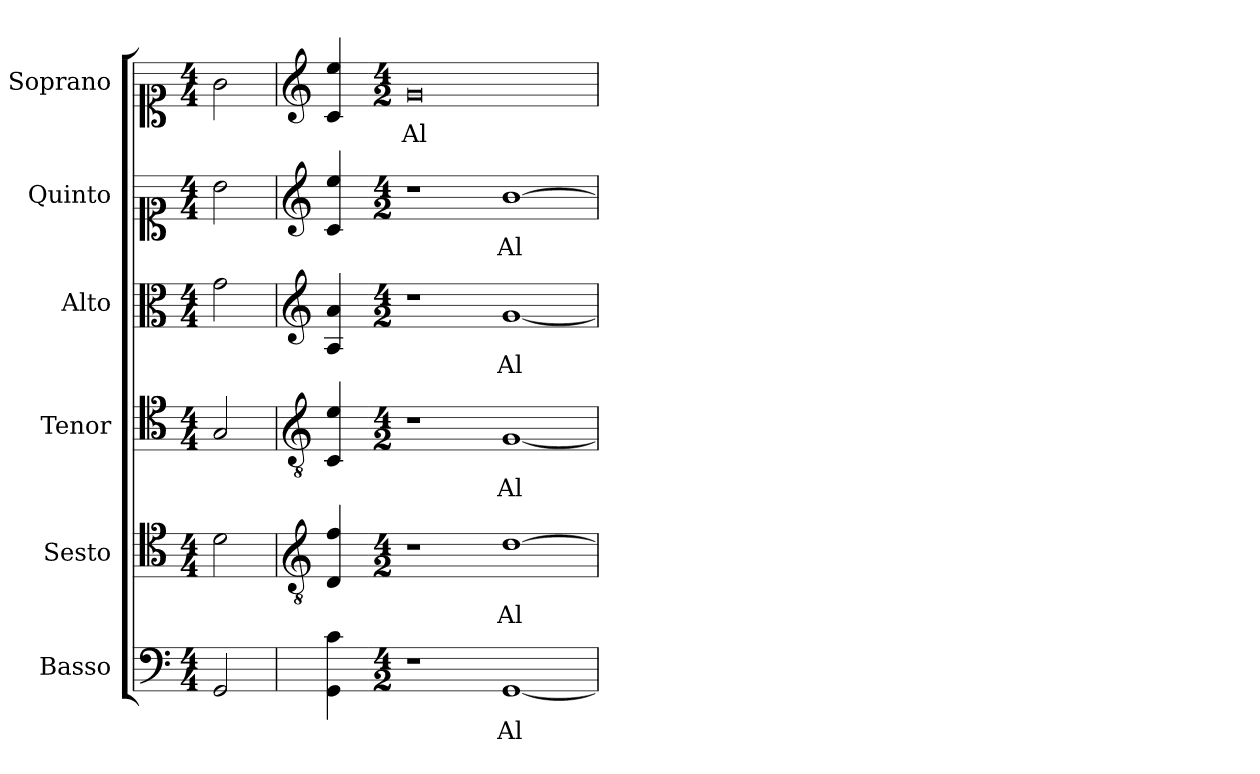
**kern	**text	**kern	**text	**kern	**text	**kern	**text	**kern	**text	**kern	**text
*part6	*part6	*part5	*part5	*part4	*part4	*part3	*part3	*part2	*part2	*part1	*part1
*staff6	*staff6	*staff5	*staff5	*staff4	*staff4	*staff3	*staff3	*staff2	*staff2	*staff1	*staff1
*I"Basso	*	*I"Sesto	*	*I"Tenor	*	*I"Alto	*	*I"Quinto	*	*I"Soprano	*
*	*	*I'T.	*	*I'T.	*	*I'A.	*	*	*	*I'Sop.	*
!!LO:PB:g=z
*clefF4	*	*clefC4	*	*clefC4	*	*clefC3	*	*clefC1	*	*clefC1	*
*	*	*ITrd7c12	*	*ITrd7c12	*	*	*	*	*	*	*
*k[]	*	*k[]	*	*k[]	*	*k[]	*	*k[]	*	*k[]	*
*C:	*	*C:	*	*C:	*	*C:	*	*C:	*	*C:	*
*M4/4	*	*M4/4	*	*M4/4	*	*M4/4	*	*M4/4	*	*M4/4	*
=1	=1	=1	=1	=1	=1	=1	=1	=1	=1	=1	=1
!LO:N:head=open	!	!LO:N:head=open	!	!LO:N:head=open	!	!LO:N:head=open	!	!LO:N:head=open	!	!LO:N:head=open	!
2GGi/	.	2Di\	.	2GGi/	.	2gi\	.	2bi\	.	2gi\	.
=2	=2	=2	=2	=2	=2	=2	=2	=2	=2	=2	=2
*	*	*clefGv2	*	*clefGv2	*	*clefG2	*	*clefG2	*	*clefG2	*
4GGi\ 4ci	.	4DDi/ 4Fi	.	4CCi/ 4Ei	.	4Ai/ 4ai	.	4ci/ 4eei	.	4ci/ 4eei	.
=3-	=3-	=3-	=3-	=3-	=3-	=3-	=3-	=3-	=3-	=3-	=3-
*M4/2	*	*M4/2	*	*M4/2	*	*M4/2	*	*M4/2	*	*M4/2	*
!	!	!	!	!	!	!	!	!	!	!	!LO:LY:b:color=#000000
1r	.	1r	.	1r	.	1r	.	1r	.	0gi	Al
!	!LO:LY:b:color=#000000	!	!	!	!	!	!	!	!	!	!
!	!	!	!LO:LY:b:color=#000000	!	!	!	!	!	!	!	!
!	!	!	!	!	!LO:LY:b:color=#000000	!	!	!	!	!	!
!	!	!	!	!	!	!	!LO:LY:b:color=#000000	!	!	!	!
!	!	!	!	!	!	!	!	!	!LO:LY:b:color=#000000	!	!
[1GGi	Al	[1Di	Al	[1GGi	Al	[1gi	Al	[1bi	Al	.	.
=	=	=	=	=	=	=	=	=	=	=	=
*-	*-	*-	*-	*-	*-	*-	*-	*-	*-	*-	*-
